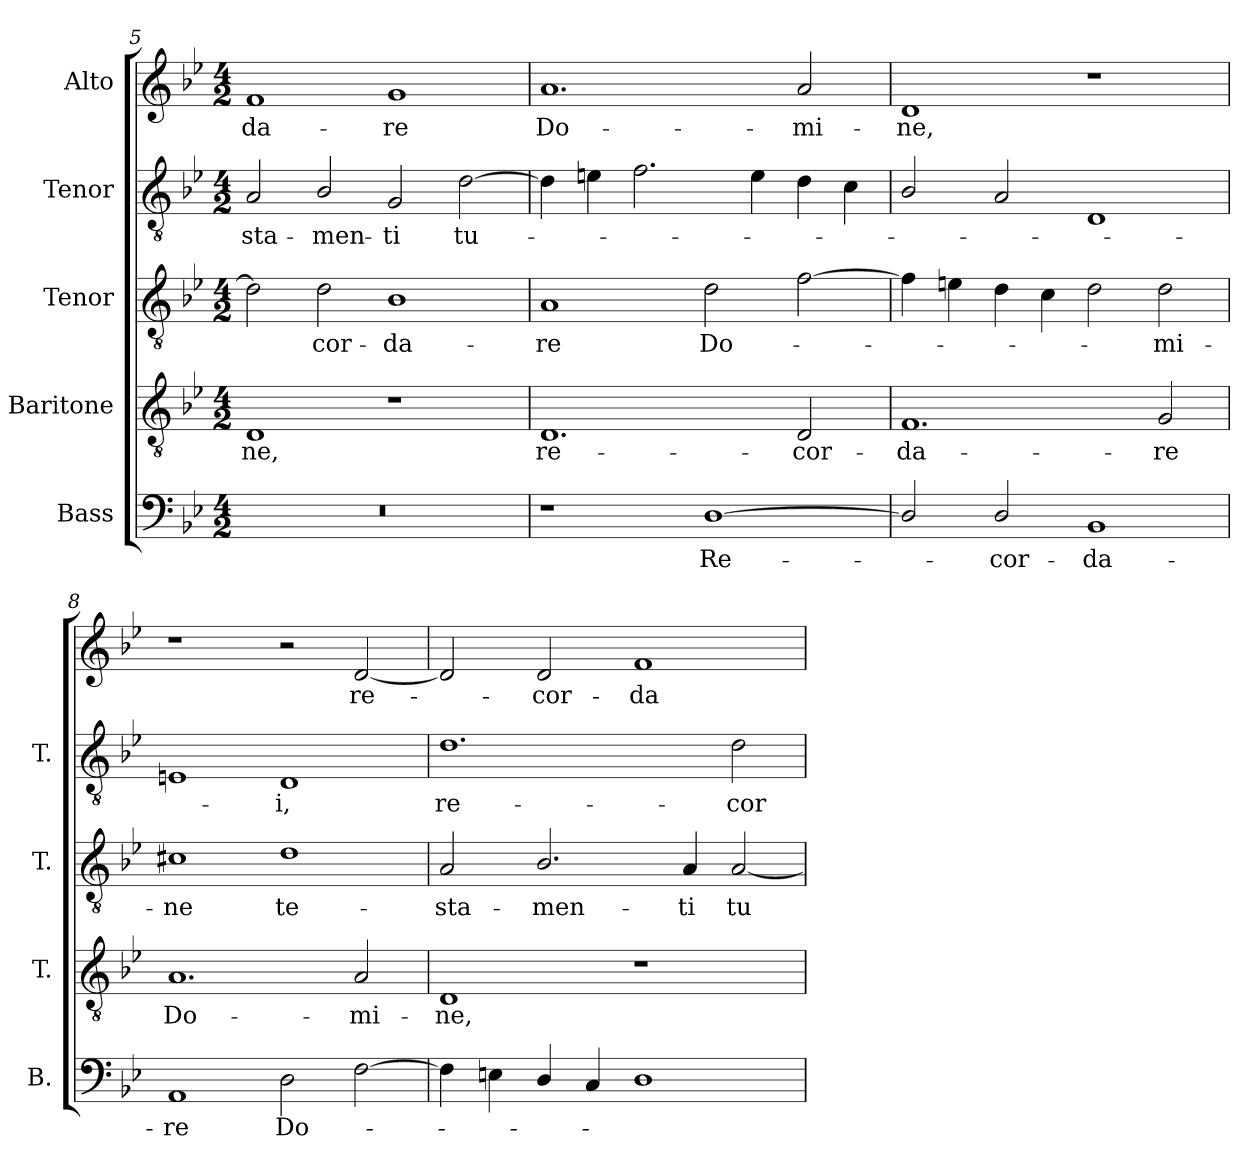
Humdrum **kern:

**kern	**text	**kern	**text	**kern	**text	**kern	**text	**kern	**text
*part5	*part5	*part4	*part4	*part3	*part3	*part2	*part2	*part1	*part1
*staff5	*staff5	*staff4	*staff4	*staff3	*staff3	*staff2	*staff2	*staff1	*staff1
*I"Bass	*	*I"Baritone	*	*I"Tenor	*	*I"Tenor	*	*I"Alto	*
*I'B.	*	*I'T.	*	*I'T.	*	*I'T.	*	*	*
*clefF4	*	*clefGv2	*	*clefGv2	*	*clefGv2	*	*clefG2	*
*	*	*ITrd7c12	*	*ITrd7c12	*	*ITrd7c12	*	*	*
*k[b-e-]	*	*k[b-e-]	*	*k[b-e-]	*	*k[b-e-]	*	*k[b-e-]	*
*B-:	*	*B-:	*	*B-:	*	*B-:	*	*B-:	*
*M4/2	*	*M4/2	*	*M4/2	*	*M4/2	*	*M4/2	*
=5	=5	=5	=5	=5	=5	=5	=5	=5	=5
!LO:N:vis=1	!	!	!	!	!	!	!	!	!
!	!	!	!LO:LY:b:color=#000000	!	!	!	!	!	!
!	!	!	!	!	!	!	!LO:LY:b:color=#000000	!	!
!	!	!	!	!	!	!	!	!	!LO:LY:b:color=#000000
0r	.	1DDi	-ne,	2Di\]	.	2AAi/	-sta-	1fi	-da-
!	!	!	!	!	!LO:LY:b:color=#000000	!	!	!	!
!	!	!	!	!	!	!	!LO:LY:b:color=#000000	!	!
.	.	.	.	2Di\	-cor-	2BB-i/	-men-	.	.
!	!	!	!	!	!LO:LY:b:color=#000000	!	!	!	!
!	!	!	!	!	!	!	!LO:LY:b:color=#000000	!	!
!	!	!	!	!	!	!	!	!	!LO:LY:b:color=#000000
.	.	1r	.	1BB-i	-da-	2GGi/	-ti	1gi	-re
!	!	!	!	!	!	!	!LO:LY:b:color=#000000	!	!
.	.	.	.	.	.	[2Di\	tu-	.	.
!!LO:LB:g=z
=6	=6	=6	=6	=6	=6	=6	=6	=6	=6
!	!	!	!LO:LY:b:color=#000000	!	!	!	!	!	!
!	!	!	!	!	!LO:LY:b:color=#000000	!	!	!	!
!	!	!	!	!	!	!	!	!	!LO:LY:b:color=#000000
1r	.	1.DDi	re-	1AAi	-re	4Di\]	.	1.ai	Do-
.	.	.	.	.	.	4Eni\	.	.	.
.	.	.	.	.	.	2.Fi\	.	.	.
!	!LO:LY:b:color=#000000	!	!	!	!	!	!	!	!
!	!	!	!	!	!LO:LY:b:color=#000000	!	!	!	!
[1Di	Re-	.	.	2Di\	Do-	.	.	.	.
.	.	.	.	.	.	4Ei\	.	.	.
!	!	!	!LO:LY:b:color=#000000	!	!	!	!	!	!
!	!	!	!	!	!	!	!	!	!LO:LY:b:color=#000000
.	.	2DDi/	-cor-	[2Fi\	.	4Di\	.	2ai/	-mi-
.	.	.	.	.	.	4Ci\	.	.	.
=7	=7	=7	=7	=7	=7	=7	=7	=7	=7
!	!	!	!LO:LY:b:color=#000000	!	!	!	!	!	!
!	!	!	!	!	!	!	!	!	!LO:LY:b:color=#000000
2Di/]	.	1.FFi	-da-	4Fi\]	.	2BB-i/	.	1di	-ne,
.	.	.	.	4Eni\	.	.	.	.	.
!	!LO:LY:b:color=#000000	!	!	!	!	!	!	!	!
2Di/	-cor-	.	.	4Di\	.	2AAi/	.	.	.
.	.	.	.	4Ci\	.	.	.	.	.
!	!LO:LY:b:color=#000000	!	!	!	!	!	!	!	!
1BB-i	-da-	.	.	2Di\	.	1DDi	.	1r	.
!	!	!	!LO:LY:b:color=#000000	!	!	!	!	!	!
!	!	!	!	!	!LO:LY:b:color=#000000	!	!	!	!
.	.	2GGi/	-re	2Di\	-mi-	.	.	.	.
=8	=8	=8	=8	=8	=8	=8	=8	=8	=8
!	!LO:LY:b:color=#000000	!	!	!	!	!	!	!	!
!	!	!	!LO:LY:b:color=#000000	!	!	!	!	!	!
!	!	!	!	!	!LO:LY:b:color=#000000	!	!	!	!
1AAi	-re	1.AAi	Do-	1C#Xi	-ne	1EEni	.	1r	.
!	!LO:LY:b:color=#000000	!	!	!	!	!	!	!	!
!	!	!	!	!	!LO:LY:b:color=#000000	!	!	!	!
!	!	!	!	!	!	!	!LO:LY:b:color=#000000	!	!
2Di\	Do-	.	.	1Di	te-	1DDi	-i,	2r	.
!	!	!	!LO:LY:b:color=#000000	!	!	!	!	!	!
!	!	!	!	!	!	!	!	!	!LO:LY:b:color=#000000
[2Fi\	.	2AAi/	-mi-	.	.	.	.	[2di/	re-
=9	=9	=9	=9	=9	=9	=9	=9	=9	=9
!	!	!	!LO:LY:b:color=#000000	!	!	!	!	!	!
!	!	!	!	!	!LO:LY:b:color=#000000	!	!	!	!
!	!	!	!	!	!	!	!LO:LY:b:color=#000000	!	!
4Fi\]	.	1DDi	-ne,	2AAi/	-sta-	1.Di	re-	2di/]	.
4Eni\	.	.	.	.	.	.	.	.	.
!	!	!	!	!	!LO:LY:b:color=#000000	!	!	!	!
!	!	!	!	!	!	!	!	!	!LO:LY:b:color=#000000
4Di/	.	.	.	2.BB-i/	-men-	.	.	2di/	-cor-
4Ci/	.	.	.	.	.	.	.	.	.
!	!	!	!	!	!	!	!	!	!LO:LY:b:color=#000000
1Di	.	1r	.	.	.	.	.	1fi	-da-
!	!	!	!	!	!LO:LY:b:color=#000000	!	!	!	!
.	.	.	.	4AAi/	-ti	.	.	.	.
!	!	!	!	!	!LO:LY:b:color=#000000	!	!	!	!
!	!	!	!	!	!	!	!LO:LY:b:color=#000000	!	!
.	.	.	.	[2AAi/	tu-	2Di\	-cor-	.	.
=	=	=	=	=	=	=	=	=	=
*-	*-	*-	*-	*-	*-	*-	*-	*-	*-
